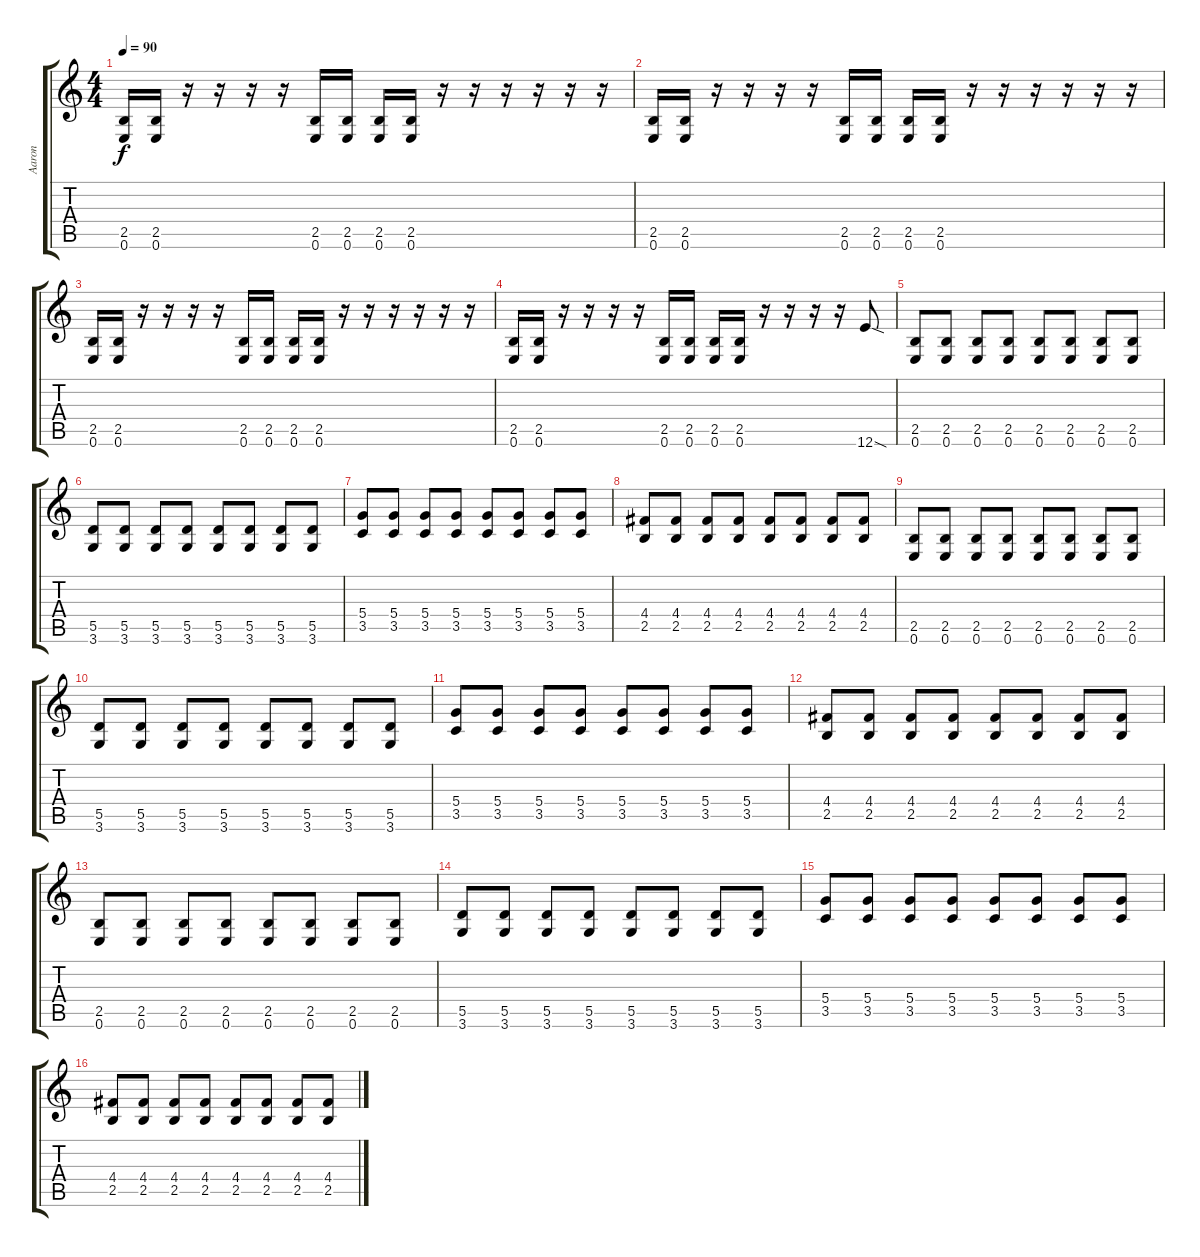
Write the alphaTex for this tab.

\track ("Aaron" "Aaron") {instrument distortionguitar}
\staff {score tabs}
\tuning (E4 B3 G3 D3 A2 E2) {hide}
\ts (4 4)
\tempo 90
\clef g2
\ks c
(2.5 0.6).16{dy f instrument distortionguitar} (2.5 0.6).16 r.16 r.16 r.16 r.16 (2.5 0.6).16 (2.5 0.6).16 (2.5 0.6).16 (2.5 0.6).16 r.16 r.16 r.16 r.16 r.16 r.16 |
(2.5 0.6).16 (2.5 0.6).16 r.16 r.16 r.16 r.16 (2.5 0.6).16 (2.5 0.6).16 (2.5 0.6).16 (2.5 0.6).16 r.16 r.16 r.16 r.16 r.16 r.16 |
(2.5 0.6).16 (2.5 0.6).16 r.16 r.16 r.16 r.16 (2.5 0.6).16 (2.5 0.6).16 (2.5 0.6).16 (2.5 0.6).16 r.16 r.16 r.16 r.16 r.16 r.16 |
(2.5 0.6).16 (2.5 0.6).16 r.16 r.16 r.16 r.16 (2.5 0.6).16 (2.5 0.6).16 (2.5 0.6).16 (2.5 0.6).16 r.16 r.16 r.16 r.16 12.6{sod}.8 |
(2.5 0.6).8 (2.5 0.6).8 (2.5 0.6).8 (2.5 0.6).8 (2.5 0.6).8 (2.5 0.6).8 (2.5 0.6).8 (2.5 0.6).8 |
(5.5 3.6).8 (5.5 3.6).8 (5.5 3.6).8 (5.5 3.6).8 (5.5 3.6).8 (5.5 3.6).8 (5.5 3.6).8 (5.5 3.6).8 |
(5.4 3.5).8 (5.4 3.5).8 (5.4 3.5).8 (5.4 3.5).8 (5.4 3.5).8 (5.4 3.5).8 (5.4 3.5).8 (5.4 3.5).8 |
(4.4 2.5).8 (4.4 2.5).8 (4.4 2.5).8 (4.4 2.5).8 (4.4 2.5).8 (4.4 2.5).8 (4.4 2.5).8 (4.4 2.5).8 |
(2.5 0.6).8 (2.5 0.6).8 (2.5 0.6).8 (2.5 0.6).8 (2.5 0.6).8 (2.5 0.6).8 (2.5 0.6).8 (2.5 0.6).8 |
(5.5 3.6).8 (5.5 3.6).8 (5.5 3.6).8 (5.5 3.6).8 (5.5 3.6).8 (5.5 3.6).8 (5.5 3.6).8 (5.5 3.6).8 |
(5.4 3.5).8 (5.4 3.5).8 (5.4 3.5).8 (5.4 3.5).8 (5.4 3.5).8 (5.4 3.5).8 (5.4 3.5).8 (5.4 3.5).8 |
(4.4 2.5).8 (4.4 2.5).8 (4.4 2.5).8 (4.4 2.5).8 (4.4 2.5).8 (4.4 2.5).8 (4.4 2.5).8 (4.4 2.5).8 |
(2.5 0.6).8 (2.5 0.6).8 (2.5 0.6).8 (2.5 0.6).8 (2.5 0.6).8 (2.5 0.6).8 (2.5 0.6).8 (2.5 0.6).8 |
(5.5 3.6).8 (5.5 3.6).8 (5.5 3.6).8 (5.5 3.6).8 (5.5 3.6).8 (5.5 3.6).8 (5.5 3.6).8 (5.5 3.6).8 |
(5.4 3.5).8 (5.4 3.5).8 (5.4 3.5).8 (5.4 3.5).8 (5.4 3.5).8 (5.4 3.5).8 (5.4 3.5).8 (5.4 3.5).8 |
(4.4 2.5).8 (4.4 2.5).8 (4.4 2.5).8 (4.4 2.5).8 (4.4 2.5).8 (4.4 2.5).8 (4.4 2.5).8 (4.4 2.5).8
